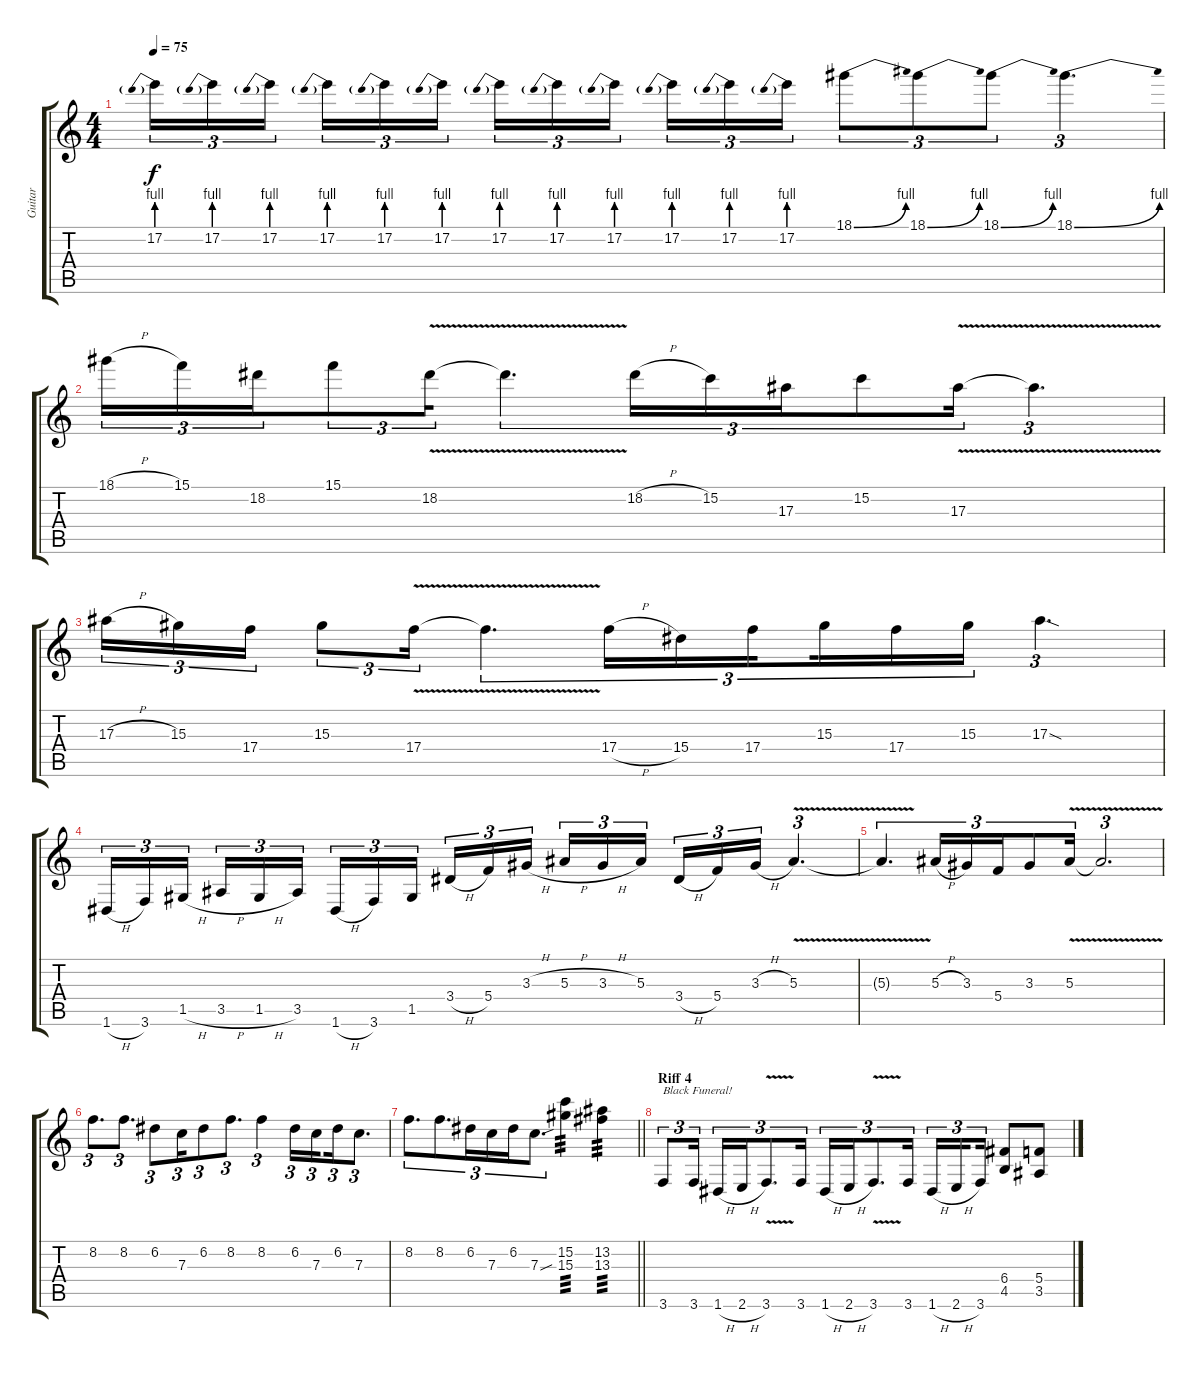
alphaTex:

\track ("Guitar" "Guitar") {instrument overdrivenguitar}
\staff {score tabs}
\tuning (D4 A3 F3 C3 G2 D2) {hide}
\ts (4 4)
\tempo 75
\clef g2
\ks c
17.2{be (prebend 0 4 60 4)}.16{tu (3 2) dy f} 17.2{be (prebend 0 4 60 4)}.16{tu (3 2)} 17.2{be (prebend 0 4 60 4)}.16{tu (3 2) beam splitsecondary} 17.2{be (prebend 0 4 60 4)}.16{tu (3 2)} 17.2{be (prebend 0 4 60 4)}.16{tu (3 2)} 17.2{be (prebend 0 4 60 4)}.16{tu (3 2)} 17.2{be (prebend 0 4 60 4)}.16{tu (3 2)} 17.2{be (prebend 0 4 60 4)}.16{tu (3 2)} 17.2{be (prebend 0 4 60 4)}.16{tu (3 2) beam splitsecondary} 17.2{be (prebend 0 4 60 4)}.16{tu (3 2)} 17.2{be (prebend 0 4 60 4)}.16{tu (3 2)} 17.2{be (prebend 0 4 60 4)}.16{tu (3 2)} 18.1{be (bend 0 0 60 4)}.8{tu (3 2)} 18.1{be (bend 0 0 60 4)}.8{tu (3 2)} 18.1{be (bend 0 0 60 4)}.8{tu (3 2)} 18.1{be (bend 0 0 60 4)}.4{d tu (3 2)} |
18.1{h}.16{tu (3 2) beam merge} 15.1.16{tu (3 2) beam merge} 18.2.16{tu (3 2) beam merge} 15.1.8{tu (3 2) beam merge} 18.2{v}.16{tu (3 2) beam merge} 18.2{t}.4{d tu (3 2) beam merge} 18.2{h}.16{tu (3 2)} 15.2.16{tu (3 2)} 17.3.16{tu (3 2)} 15.2.8{tu (3 2)} 17.3{v}.16{tu (3 2)} 17.3{t}.4{d tu (3 2)} |
17.3{h}.16{tu (3 2)} 15.3.16{tu (3 2)} 17.4.16{tu (3 2)} 15.3.8{tu (3 2)} 17.4{v}.16{tu (3 2)} 17.4{t}.4{d tu (3 2) beam merge} 17.4{h}.16{tu (3 2)} 15.4.16{tu (3 2)} 17.4.16{tu (3 2) beam splitsecondary} 15.3.16{tu (3 2)} 17.4.16{tu (3 2)} 15.3.16{tu (3 2)} 17.3{sod}.4{d tu (3 2)} |
1.6{h}.16{tu (3 2)} 3.6.16{tu (3 2)} 1.5{h}.16{tu (3 2) beam splitsecondary} 3.5{h}.16{tu (3 2) beam merge} 1.5{h}.16{tu (3 2)} 3.5.16{tu (3 2)} 1.6{h}.16{tu (3 2) beam merge} 3.6.16{tu (3 2)} 1.5.16{tu (3 2) beam splitsecondary} 3.4{h}.16{tu (3 2)} 5.4.16{tu (3 2)} 3.3{h}.16{tu (3 2)} 5.3{h}.16{tu (3 2)} 3.3{h}.16{tu (3 2)} 5.3.16{tu (3 2) beam splitsecondary} 3.4{h}.16{tu (3 2)} 5.4.16{tu (3 2)} 3.3{h}.16{tu (3 2)} 5.3{v}.4{d tu (3 2)} |
5.3{t}.4{d tu (3 2)} 5.3{h}.16{tu (3 2)} 3.3.16{tu (3 2)} 5.4.16{tu (3 2)} 3.3.8{tu (3 2)} 5.3{v}.16{tu (3 2)} 5.3{t}.2{d tu (3 2)} |
8.2.8{d tu (3 2)} 8.2.8{d tu (3 2)} 6.2.8{tu (3 2)} 7.3.16{tu (3 2)} 6.2.8{tu (3 2)} 8.2.8{d tu (3 2)} 8.2.4{tu (3 2)} 6.2.16{tu (3 2)} 7.3.16{tu (3 2) beam splitsecondary} 6.2.16{tu (3 2)} 7.3.8{d tu (3 2)} |
\barLineRight lightlight
8.2.8{d tu (3 2) beam merge} 8.2.8{d tu (3 2)} 6.2.16{tu (3 2)} 7.3.16{tu (3 2)} 6.2.16{tu (3 2)} 7.3{sou}.8{d tu (3 2)} (15.2 15.3).4{tp 3} (13.2 13.3).4{tp 3} |
\section ("" "Riff 4")
3.6.8{tu (3 2) txt "Black Funeral!"} 3.6.16{tu (3 2) beam splitsecondary} 1.6{h}.16{tu (3 2) beam merge} 2.6{h}.16{tu (3 2)} 3.6{v}.8{d tu (3 2)} 3.6.16{tu (3 2)} 1.6{h}.16{tu (3 2) beam merge} 2.6{h}.16{tu (3 2)} 3.6{v}.8{d tu (3 2)} 3.6.16{tu (3 2)} 1.6{h}.16{tu (3 2) beam merge} 2.6{h}.16{tu (3 2) beam splitsecondary} 3.6.16{tu (3 2)} (6.4 4.5).8 (5.4 3.5).8
